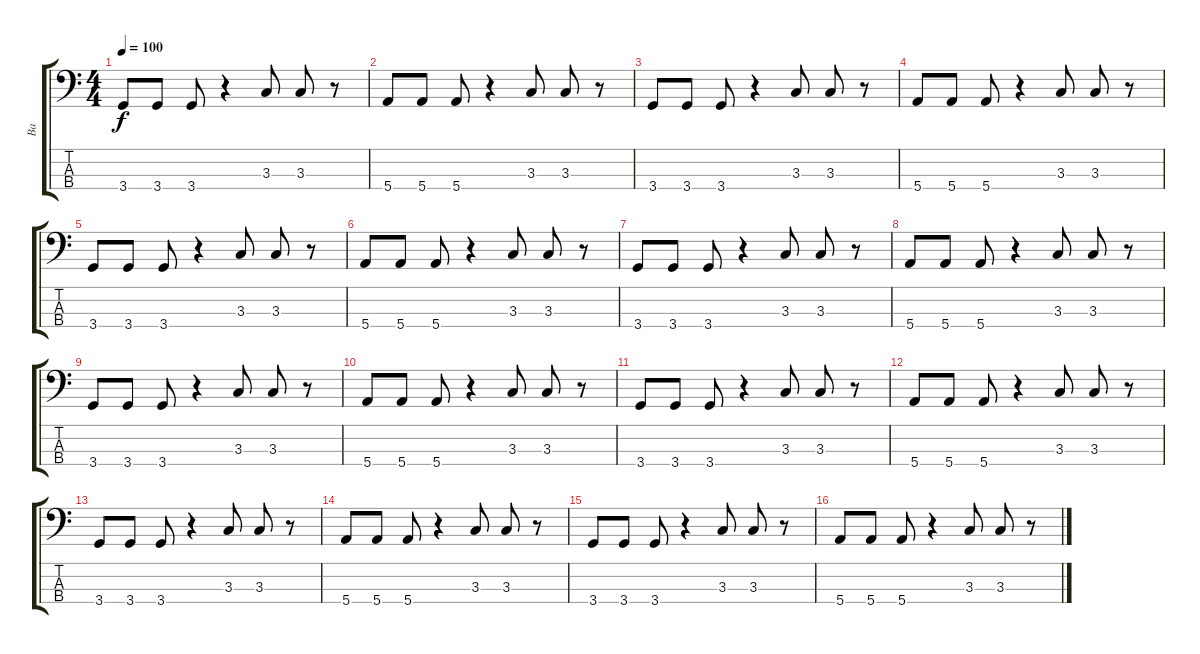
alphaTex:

\track ("Ba" "Ba") {instrument electricbassfinger}
\staff {score tabs}
\tuning (G2 D2 A1 E1) {hide}
\ts (4 4)
\tempo 100
\clef f4
\ks c
3.4.8{dy f} 3.4.8 3.4.8 r.4 3.3.8 3.3.8 r.8 |
5.4.8 5.4.8 5.4.8 r.4 3.3.8 3.3.8 r.8 |
3.4.8 3.4.8 3.4.8 r.4 3.3.8 3.3.8 r.8 |
5.4.8 5.4.8 5.4.8 r.4 3.3.8 3.3.8 r.8 |
3.4.8 3.4.8 3.4.8 r.4 3.3.8 3.3.8 r.8 |
5.4.8 5.4.8 5.4.8 r.4 3.3.8 3.3.8 r.8 |
3.4.8 3.4.8 3.4.8 r.4 3.3.8 3.3.8 r.8 |
5.4.8 5.4.8 5.4.8 r.4 3.3.8 3.3.8 r.8 |
3.4.8 3.4.8 3.4.8 r.4 3.3.8 3.3.8 r.8 |
5.4.8 5.4.8 5.4.8 r.4 3.3.8 3.3.8 r.8 |
3.4.8 3.4.8 3.4.8 r.4 3.3.8 3.3.8 r.8 |
5.4.8 5.4.8 5.4.8 r.4 3.3.8 3.3.8 r.8 |
3.4.8 3.4.8 3.4.8 r.4 3.3.8 3.3.8 r.8 |
5.4.8 5.4.8 5.4.8 r.4 3.3.8 3.3.8 r.8 |
3.4.8 3.4.8 3.4.8 r.4 3.3.8 3.3.8 r.8 |
5.4.8 5.4.8 5.4.8 r.4 3.3.8 3.3.8 r.8
